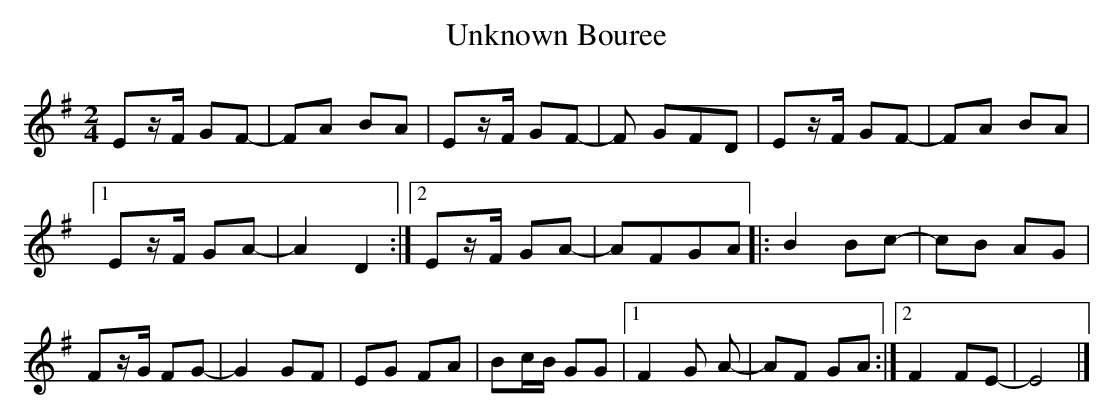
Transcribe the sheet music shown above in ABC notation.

X:1
T:Unknown Bouree
M:2/4
L:1/8
K:G
Ez/F/ GF- | FA BA | Ez/F/ GF- | F GFD | Ez/F/ GF- | FA BA |1
Ez/F/ GA- | A2D2 :|2 Ez/F/ GA- | AFGA |:B2Bc- | cB AG |
Fz/G/ FG- | G2 GF | EG FA | Bc/B/ GG |1 F2 G A- | AF  GA :|2  F2 FE- | E4 |]
